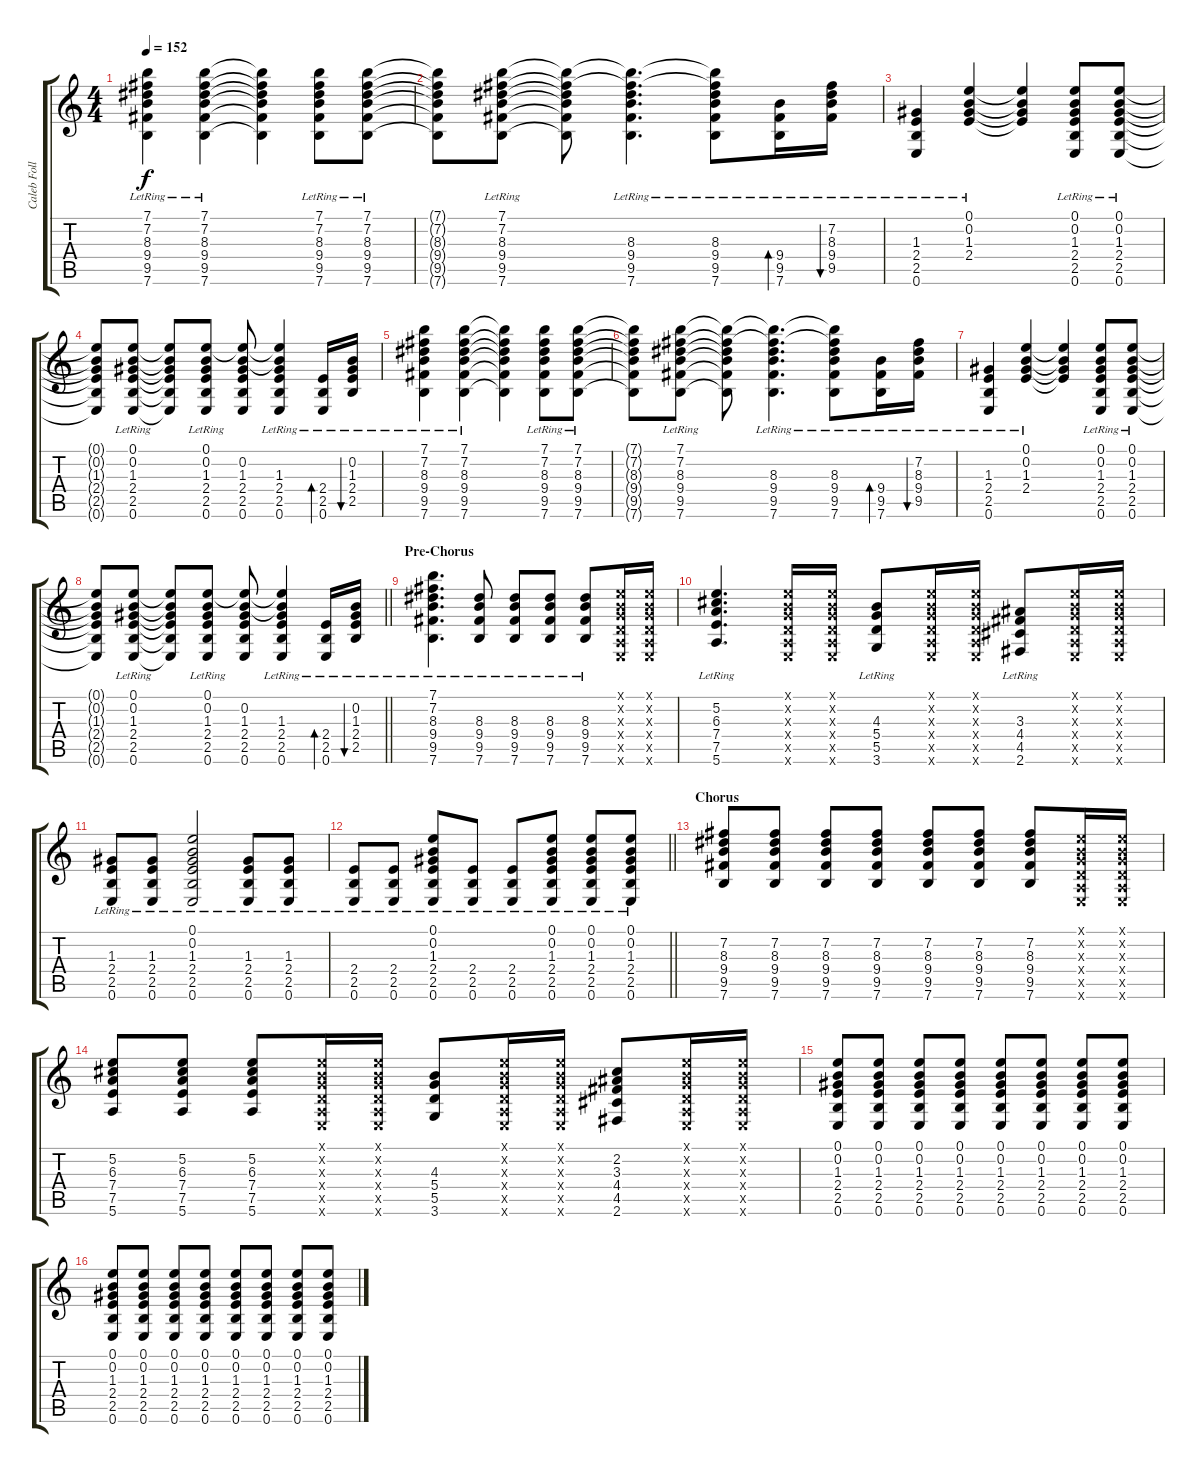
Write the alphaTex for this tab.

\track ("Caleb Followill" "Caleb Foll") {instrument electricguitarclean}
\staff {score tabs}
\tuning (E4 B3 G3 D3 A2 E2) {hide}
\ts (4 4)
\tempo 152
\clef g2
\ks c
(7.1{lr} 7.2{lr} 8.3{lr} 9.4{lr} 9.5{lr} 7.6{lr}).4{dy f} (7.1{lr} 7.2{lr} 8.3{lr} 9.4{lr} 9.5{lr} 7.6{lr}).4 (7.1{t} 7.2{t} 8.3{t} 9.4{t} 9.5{t} 7.6{t}).4 (7.1{lr} 7.2{lr} 8.3{lr} 9.4{lr} 9.5{lr} 7.6{lr}).8 (7.1{lr} 7.2{lr} 8.3{lr} 9.4{lr} 9.5{lr} 7.6{lr}).8 |
(7.1{t} 7.2{t} 8.3{t} 9.4{t} 9.5{t} 7.6{t}).8 (7.1{lr} 7.2{lr} 8.3{lr} 9.4{lr} 9.5{lr} 7.6{lr}).8 (7.1{t} 7.2{t} 8.3{t} 9.4{t} 9.5{t} 7.6{t}).8 (7.1{t} 7.2{t} 8.3{lr} 9.4{lr} 9.5{lr} 7.6{lr}).4{d} (7.1{t} 7.2{t} 8.3{lr} 9.4{lr} 9.5{lr} 7.6{lr}).8 (9.4{lr} 9.5{lr} 7.6{lr}).16{bd 60} (7.2{lr} 8.3{lr} 9.4{lr} 9.5{lr}).16{bu 60} |
(1.3{lr} 2.4{lr} 2.5{lr} 0.6{lr}).4 (0.1{lr} 0.2{lr} 1.3{lr} 2.4{lr}).4 (0.1{t} 0.2{t} 1.3{t} 2.4{t}).4 (0.1{lr} 0.2{lr} 1.3{lr} 2.4{lr} 2.5{lr} 0.6{lr}).8 (0.1{lr} 0.2{lr} 1.3{lr} 2.4{lr} 2.5{lr} 0.6{lr}).8 |
(0.1{t} 0.2{t} 1.3{t} 2.4{t} 2.5{t} 0.6{t}).8 (0.1{lr} 0.2{lr} 1.3{lr} 2.4{lr} 2.5{lr} 0.6{lr}).8 (0.1{t} 0.2{t} 1.3{t} 2.4{t} 2.5{t} 0.6{t}).8 (0.1{lr} 0.2{lr} 1.3{lr} 2.4{lr} 2.5{lr} 0.6{lr}).8 (0.1{t} 0.2 1.3 2.4 2.5 0.6).8 (0.1{t} 0.2{t} 1.3{lr} 2.4{lr} 2.5{lr} 0.6{lr}).4 (2.4{lr} 2.5{lr} 0.6{lr}).16{bd 60} (0.2{lr} 1.3{lr} 2.4{lr} 2.5{lr}).16{bu 60} |
(7.1{lr} 7.2{lr} 8.3{lr} 9.4{lr} 9.5{lr} 7.6{lr}).4 (7.1{lr} 7.2{lr} 8.3{lr} 9.4{lr} 9.5{lr} 7.6{lr}).4 (7.1{t} 7.2{t} 8.3{t} 9.4{t} 9.5{t} 7.6{t}).4 (7.1{lr} 7.2{lr} 8.3{lr} 9.4{lr} 9.5{lr} 7.6{lr}).8 (7.1{lr} 7.2{lr} 8.3{lr} 9.4{lr} 9.5{lr} 7.6{lr}).8 |
(7.1{t} 7.2{t} 8.3{t} 9.4{t} 9.5{t} 7.6{t}).8 (7.1{lr} 7.2{lr} 8.3{lr} 9.4{lr} 9.5{lr} 7.6{lr}).8 (7.1{t} 7.2{t} 8.3{t} 9.4{t} 9.5{t} 7.6{t}).8 (7.1{t} 7.2{t} 8.3{lr} 9.4{lr} 9.5{lr} 7.6{lr}).4{d} (7.1{t} 7.2{t} 8.3{lr} 9.4{lr} 9.5{lr} 7.6{lr}).8 (9.4{lr} 9.5{lr} 7.6{lr}).16{bd 60} (7.2{lr} 8.3{lr} 9.4{lr} 9.5{lr}).16{bu 60} |
(1.3{lr} 2.4{lr} 2.5{lr} 0.6{lr}).4 (0.1{lr} 0.2{lr} 1.3{lr} 2.4{lr}).4 (0.1{t} 0.2{t} 1.3{t} 2.4{t}).4 (0.1{lr} 0.2{lr} 1.3{lr} 2.4{lr} 2.5{lr} 0.6{lr}).8 (0.1{lr} 0.2{lr} 1.3{lr} 2.4{lr} 2.5{lr} 0.6{lr}).8 |
\barLineRight lightlight
(0.1{t} 0.2{t} 1.3{t} 2.4{t} 2.5{t} 0.6{t}).8 (0.1{lr} 0.2{lr} 1.3{lr} 2.4{lr} 2.5{lr} 0.6{lr}).8 (0.1{t} 0.2{t} 1.3{t} 2.4{t} 2.5{t} 0.6{t}).8 (0.1{lr} 0.2{lr} 1.3{lr} 2.4{lr} 2.5{lr} 0.6{lr}).8 (0.1{t} 0.2 1.3 2.4 2.5 0.6).8 (0.1{t} 0.2{t} 1.3{lr} 2.4{lr} 2.5{lr} 0.6{lr}).4 (2.4{lr} 2.5{lr} 0.6{lr}).16{bd 60} (0.2{lr} 1.3{lr} 2.4{lr} 2.5{lr}).16{bu 60} |
\section ("" "Pre-Chorus")
(7.1{lr} 7.2{lr} 8.3{lr} 9.4{lr} 9.5{lr} 7.6{lr}).4{d} (8.3{lr} 9.4{lr} 9.5{lr} 7.6{lr}).8 (8.3{lr} 9.4{lr} 9.5{lr} 7.6{lr}).8 (8.3{lr} 9.4{lr} 9.5{lr} 7.6{lr}).8 (8.3{lr} 9.4{lr} 9.5{lr} 7.6{lr}).8 (0.1{x} 0.2{x} 0.3{x} 0.4{x} 0.5{x} 0.6{x}).16 (0.1{x} 0.2{x} 0.3{x} 0.4{x} 0.5{x} 0.6{x}).16 |
(5.2{lr} 6.3{lr} 7.4{lr} 7.5{lr} 5.6{lr}).4{d} (0.1{x} 0.2{x} 0.3{x} 0.4{x} 0.5{x} 0.6{x}).16 (0.1{x} 0.2{x} 0.3{x} 0.4{x} 0.5{x} 0.6{x}).16 (4.3{lr} 5.4{lr} 5.5{lr} 3.6{lr}).8 (0.1{x} 0.2{x} 0.3{x} 0.4{x} 0.5{x} 0.6{x}).16 (0.1{x} 0.2{x} 0.3{x} 0.4{x} 0.5{x} 0.6{x}).16 (3.3{lr} 4.4{lr} 4.5{lr} 2.6{lr}).8 (0.1{x} 0.2{x} 0.3{x} 0.4{x} 0.5{x} 0.6{x}).16 (0.1{x} 0.2{x} 0.3{x} 0.4{x} 0.5{x} 0.6{x}).16 |
(1.3{lr} 2.4{lr} 2.5{lr} 0.6{lr}).8 (1.3{lr} 2.4{lr} 2.5{lr} 0.6{lr}).8 (0.1{lr} 0.2{lr} 1.3{lr} 2.4{lr} 2.5{lr} 0.6{lr}).2 (1.3{lr} 2.4{lr} 2.5{lr} 0.6{lr}).8 (1.3{lr} 2.4{lr} 2.5{lr} 0.6{lr}).8 |
\barLineRight lightlight
(2.4{lr} 2.5{lr} 0.6{lr}).8 (2.4{lr} 2.5{lr} 0.6{lr}).8 (0.1{lr} 0.2{lr} 1.3{lr} 2.4{lr} 2.5{lr} 0.6{lr}).8 (2.4{lr} 2.5{lr} 0.6{lr}).8 (2.4{lr} 2.5{lr} 0.6{lr}).8 (0.1{lr} 0.2{lr} 1.3{lr} 2.4{lr} 2.5{lr} 0.6{lr}).8 (0.1{lr} 0.2{lr} 1.3{lr} 2.4{lr} 2.5{lr} 0.6{lr}).8 (0.1{lr} 0.2{lr} 1.3{lr} 2.4{lr} 2.5{lr} 0.6{lr}).8 |
\section ("" "Chorus")
(7.2 8.3 9.4 9.5 7.6).8 (7.2 8.3 9.4 9.5 7.6).8 (7.2 8.3 9.4 9.5 7.6).8 (7.2 8.3 9.4 9.5 7.6).8 (7.2 8.3 9.4 9.5 7.6).8 (7.2 8.3 9.4 9.5 7.6).8 (7.2 8.3 9.4 9.5 7.6).8 (0.1{x} 0.2{x} 0.3{x} 0.4{x} 0.5{x} 0.6{x}).16 (0.1{x} 0.2{x} 0.3{x} 0.4{x} 0.5{x} 0.6{x}).16 |
(5.2 6.3 7.4 7.5 5.6).8 (5.2 6.3 7.4 7.5 5.6).8 (5.2 6.3 7.4 7.5 5.6).8 (0.1{x} 0.2{x} 0.3{x} 0.4{x} 0.5{x} 0.6{x}).16 (0.1{x} 0.2{x} 0.3{x} 0.4{x} 0.5{x} 0.6{x}).16 (4.3 5.4 5.5 3.6).8 (0.1{x} 0.2{x} 0.3{x} 0.4{x} 0.5{x} 0.6{x}).16 (0.1{x} 0.2{x} 0.3{x} 0.4{x} 0.5{x} 0.6{x}).16 (2.2 3.3 4.4 4.5 2.6).8 (0.1{x} 0.2{x} 0.3{x} 0.4{x} 0.5{x} 0.6{x}).16 (0.1{x} 0.2{x} 0.3{x} 0.4{x} 0.5{x} 0.6{x}).16 |
(0.1 0.2 1.3 2.4 2.5 0.6).8 (0.1 0.2 1.3 2.4 2.5 0.6).8 (0.1 0.2 1.3 2.4 2.5 0.6).8 (0.1 0.2 1.3 2.4 2.5 0.6).8 (0.1 0.2 1.3 2.4 2.5 0.6).8 (0.1 0.2 1.3 2.4 2.5 0.6).8 (0.1 0.2 1.3 2.4 2.5 0.6).8 (0.1 0.2 1.3 2.4 2.5 0.6).8 |
(0.1 0.2 1.3 2.4 2.5 0.6).8 (0.1 0.2 1.3 2.4 2.5 0.6).8 (0.1 0.2 1.3 2.4 2.5 0.6).8 (0.1 0.2 1.3 2.4 2.5 0.6).8 (0.1 0.2 1.3 2.4 2.5 0.6).8 (0.1 0.2 1.3 2.4 2.5 0.6).8 (0.1 0.2 1.3 2.4 2.5 0.6).8 (0.1 0.2 1.3 2.4 2.5 0.6).8
